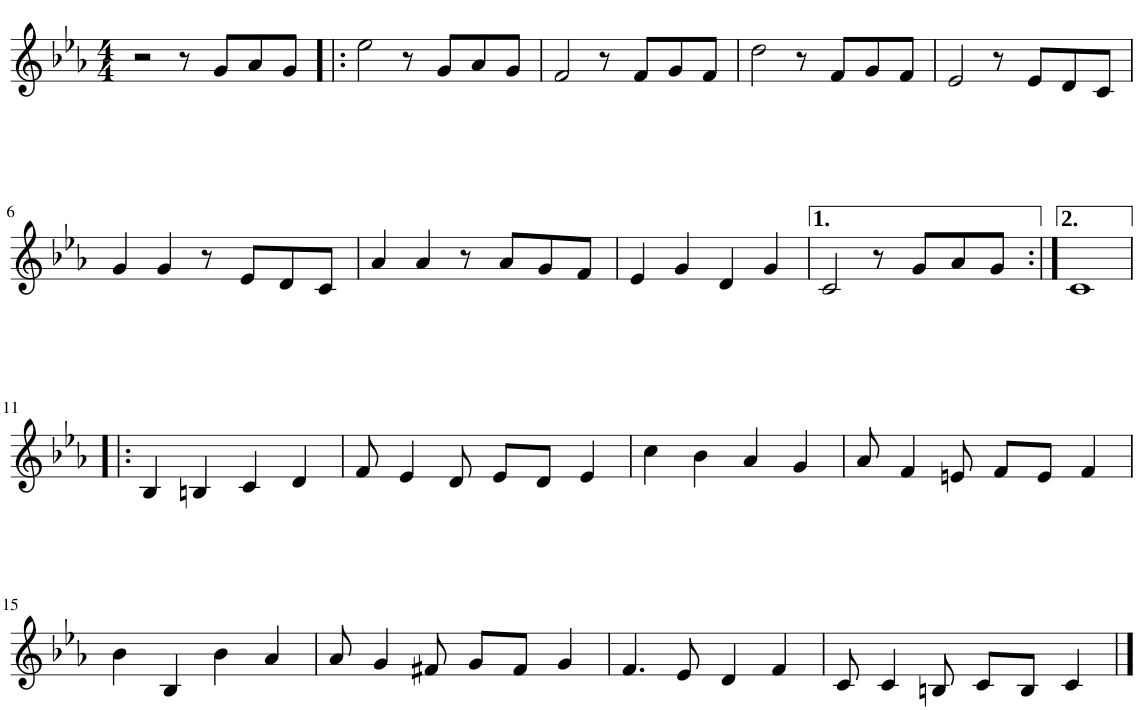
**kern
*part1
*staff1
*I"Voice
*clefG2
*k[b-e-a-]
*M4/4
=1
2r
8r
8g/L
8a-/
8g/J
=2!|:
2ee-\
8r
8g/L
8a-/
8g/J
=3
2f/
8r
8f/L
8g/
8f/J
=4
2dd\
8r
8f/L
8g/
8f/J
=5
2e-/
8r
8e-/L
8d/
8c/J
!!LO:LB:g=z
=6
4g/
4g/
8r
8e-/L
8d/
8c/J
=7
4a-/
4a-/
8r
8a-/L
8g/
8f/J
=8
4e-/
4g/
4d/
4g/
=9
2c/
8r
8g/L
8a-/
8g/J
=10:|!
1c
!!LO:LB:g=z
=11!|:
4B-/
4Bn/
4c/
4d/
=12
8f/
4e-/
8d/
8e-/L
8d/J
4e-/
=13
4cc\
4b-\
4a-/
4g/
=14
8a-/
4f/
8en/
8f/L
8e/J
4f/
!!LO:LB:g=z
=15
4b-\
4B-/
4b-\
4a-/
=16
8a-/
4g/
8f#X/
8g/L
8f#/J
4g/
=17
4.f/
8e-/
4d/
4f/
=18
8c/
4c/
8Bn/
8c/L
8B/J
4c/
==
*-
